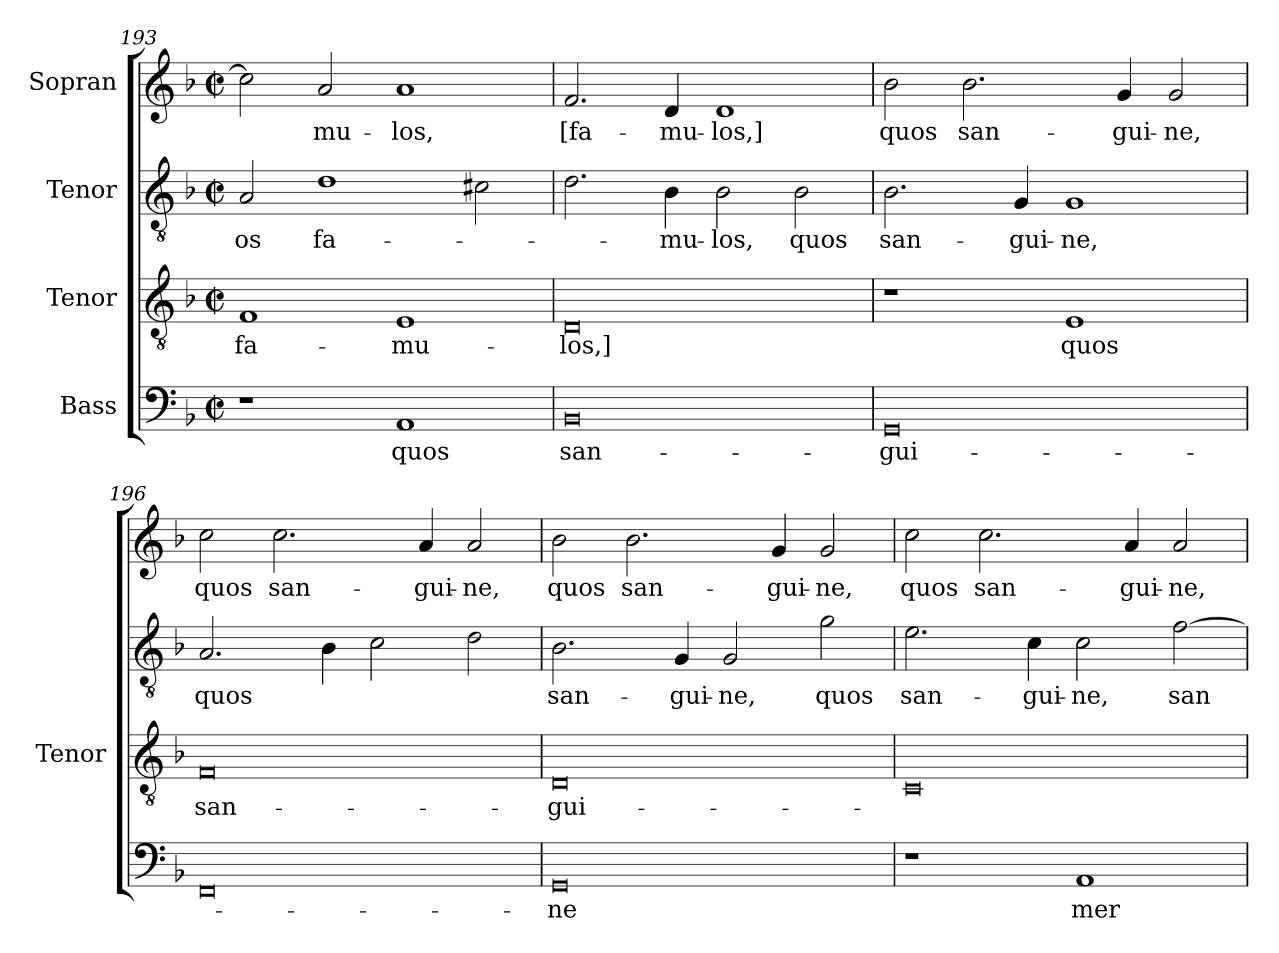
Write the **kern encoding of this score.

**kern	**text	**kern	**text	**kern	**text	**kern	**text
*part4	*part4	*part3	*part3	*part2	*part2	*part1	*part1
*staff4	*staff4	*staff3	*staff3	*staff2	*staff2	*staff1	*staff1
*I"Bass	*	*I"Tenor	*	*I"Tenor	*	*I"Sopran	*
*	*	*I'Tenor	*	*	*	*	*
*clefF4	*	*clefGv2	*	*clefGv2	*	*clefG2	*
*	*	*ITrd7c12	*	*ITrd7c12	*	*	*
*k[b-]	*	*k[b-]	*	*k[b-]	*	*k[b-]	*
*F:	*	*F:	*	*F:	*	*F:	*
*M2/2	*	*M2/2	*	*M2/2	*	*M2/2	*
*met(c|)	*	*met(c|)	*	*met(c|)	*	*met(c|)	*
=193	=193	=193	=193	=193	=193	=193	=193
!	!	!	!LO:LY:b:color=#000000	!	!	!	!
!	!	!	!	!	!LO:LY:b:color=#000000	!	!
1r	.	1FFi	fa-	2AAi/	-os	2cci\]	.
!	!	!	!	!	!LO:LY:b:color=#000000	!	!
!	!	!	!	!	!	!	!LO:LY:b:color=#000000
.	.	.	.	1Di	fa-	2ai/	-mu-
!	!LO:LY:b:color=#000000	!	!	!	!	!	!
!	!	!	!LO:LY:b:color=#000000	!	!	!	!
!	!	!	!	!	!	!	!LO:LY:b:color=#000000
1AAi	quos	1EEi	-mu-	.	.	1ai	-los,
.	.	.	.	2C#Xi\	.	.	.
!!LO:LB:g=z
=194	=194	=194	=194	=194	=194	=194	=194
!	!LO:LY:b:color=#000000	!	!	!	!	!	!
!	!	!	!LO:LY:b:color=#000000	!	!	!	!
!	!	!	!	!	!	!	!LO:LY:b:color=#000000
0BB-i	san-	0DDi	-los,]	2.Di\	.	2.fi/	[fa-
!	!	!	!	!	!LO:LY:b:color=#000000	!	!
!	!	!	!	!	!	!	!LO:LY:b:color=#000000
.	.	.	.	4BB-i\	-mu-	4di/	-mu-
!	!	!	!	!	!LO:LY:b:color=#000000	!	!
!	!	!	!	!	!	!	!LO:LY:b:color=#000000
.	.	.	.	2BB-i\	-los,	1di	-los,]
!	!	!	!	!	!LO:LY:b:color=#000000	!	!
.	.	.	.	2BB-i\	quos	.	.
=195	=195	=195	=195	=195	=195	=195	=195
!	!LO:LY:b:color=#000000	!	!	!	!	!	!
!	!	!	!	!	!LO:LY:b:color=#000000	!	!
!	!	!	!	!	!	!	!LO:LY:b:color=#000000
0GGi	-gui-	1r	.	2.BB-i\	san-	2b-i\	quos
!	!	!	!	!	!	!	!LO:LY:b:color=#000000
.	.	.	.	.	.	2.b-i\	san-
!	!	!	!	!	!LO:LY:b:color=#000000	!	!
.	.	.	.	4GGi/	-gui-	.	.
!	!	!	!LO:LY:b:color=#000000	!	!	!	!
!	!	!	!	!	!LO:LY:b:color=#000000	!	!
.	.	1EEi	quos	1GGi	-ne,	.	.
!	!	!	!	!	!	!	!LO:LY:b:color=#000000
.	.	.	.	.	.	4gi/	-gui-
!	!	!	!	!	!	!	!LO:LY:b:color=#000000
.	.	.	.	.	.	2gi/	-ne,
=196	=196	=196	=196	=196	=196	=196	=196
!	!	!	!LO:LY:b:color=#000000	!	!	!	!
!	!	!	!	!	!LO:LY:b:color=#000000	!	!
!	!	!	!	!	!	!	!LO:LY:b:color=#000000
0FFi	.	0FFi	san-	2.AAi/	quos	2cci\	quos
!	!	!	!	!	!	!	!LO:LY:b:color=#000000
.	.	.	.	.	.	2.cci\	san-
.	.	.	.	4BB-i\	.	.	.
.	.	.	.	2Ci\	.	.	.
!	!	!	!	!	!	!	!LO:LY:b:color=#000000
.	.	.	.	.	.	4ai/	-gui-
!	!	!	!	!	!	!	!LO:LY:b:color=#000000
.	.	.	.	2Di\	.	2ai/	-ne,
=197	=197	=197	=197	=197	=197	=197	=197
!	!LO:LY:b:color=#000000	!	!	!	!	!	!
!	!	!	!LO:LY:b:color=#000000	!	!	!	!
!	!	!	!	!	!LO:LY:b:color=#000000	!	!
!	!	!	!	!	!	!	!LO:LY:b:color=#000000
0GGi	-ne	0DDi	-gui-	2.BB-i\	san-	2b-i\	quos
!	!	!	!	!	!	!	!LO:LY:b:color=#000000
.	.	.	.	.	.	2.b-i\	san-
!	!	!	!	!	!LO:LY:b:color=#000000	!	!
.	.	.	.	4GGi/	-gui-	.	.
!	!	!	!	!	!LO:LY:b:color=#000000	!	!
.	.	.	.	2GGi/	-ne,	.	.
!	!	!	!	!	!	!	!LO:LY:b:color=#000000
.	.	.	.	.	.	4gi/	-gui-
!	!	!	!	!	!LO:LY:b:color=#000000	!	!
!	!	!	!	!	!	!	!LO:LY:b:color=#000000
.	.	.	.	2Gi\	quos	2gi/	-ne,
=198	=198	=198	=198	=198	=198	=198	=198
!	!	!	!	!	!LO:LY:b:color=#000000	!	!
!	!	!	!	!	!	!	!LO:LY:b:color=#000000
1r	.	0CCi	.	2.Ei\	san-	2cci\	quos
!	!	!	!	!	!	!	!LO:LY:b:color=#000000
.	.	.	.	.	.	2.cci\	san-
!	!	!	!	!	!LO:LY:b:color=#000000	!	!
.	.	.	.	4Ci\	-gui-	.	.
!	!LO:LY:b:color=#000000	!	!	!	!	!	!
!	!	!	!	!	!LO:LY:b:color=#000000	!	!
1AAi	mer-	.	.	2Ci\	-ne,	.	.
!	!	!	!	!	!	!	!LO:LY:b:color=#000000
.	.	.	.	.	.	4ai/	-gui-
!	!	!	!	!	!LO:LY:b:color=#000000	!	!
!	!	!	!	!	!	!	!LO:LY:b:color=#000000
.	.	.	.	[>2Fi\	san-	2ai/	-ne,
=	=	=	=	=	=	=	=
*-	*-	*-	*-	*-	*-	*-	*-
